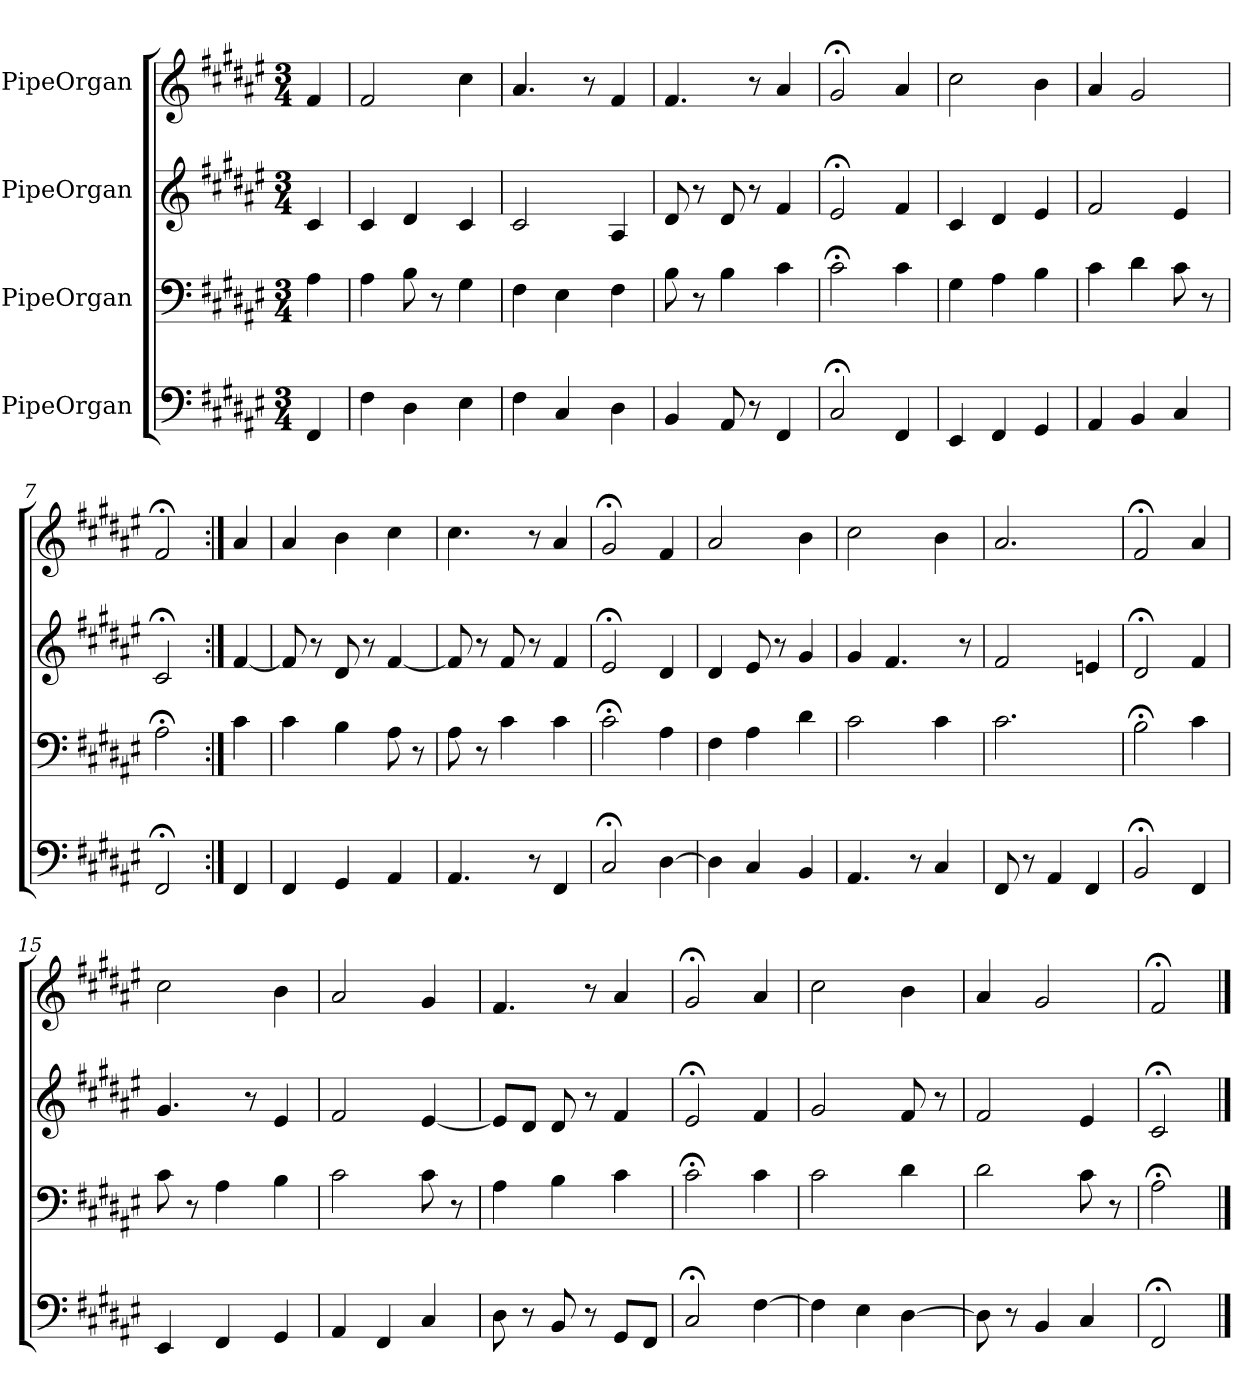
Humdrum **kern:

**kern	**kern	**kern	**kern
*part4	*part3	*part2	*part1
*staff4	*staff3	*staff2	*staff1
*I"PipeOrgan	*I"PipeOrgan	*I"PipeOrgan	*I"PipeOrgan
*clefF4	*clefF4	*clefG2	*clefG2
*k[f#c#g#d#a#e#]	*k[f#c#g#d#a#e#]	*k[f#c#g#d#a#e#]	*k[f#c#g#d#a#e#]
*F#:	*F#:	*F#:	*F#:
*M3/4	*M3/4	*M3/4	*M3/4
*MM60	*MM60	*MM60	*MM60
=	=	=	=
4FF#	4A#	4c#	4f#
=1	=1	=1	=1
4F#	4A#	4c#	2f#
4D#	8B	4d#	.
.	8r	.	.
4E#	4G#	4c#	4cc#
=2	=2	=2	=2
4F#	4F#	2c#	4.a#
4C#	4E#	.	.
.	.	.	8r
4D#	4F#	4A#	4f#
=3	=3	=3	=3
4BB	8B	8d#	4.f#
.	8r	8r	.
8AA#	4B	8d#	.
8r	.	8r	8r
4FF#	4c#	4f#	4a#
=4	=4	=4	=4
2C#;<	2c#;<	2e#;<	2g#;<
4FF#	4c#	4f#	4a#
=5	=5	=5	=5
4EE#	4G#	4c#	2cc#
4FF#	4A#	4d#	.
4GG#	4B	4e#	4b
=6	=6	=6	=6
4AA#	4c#	2f#	4a#
4BB	4d#	.	2g#
4C#	8c#	4e#	.
.	8r	.	.
=7	=7	=7	=7
2FF#;<	2A#;<	2c#;<	2f#;<
=:|!	=:|!	=:|!	=:|!
4FF#	4c#	[4f#	4a#
=8	=8	=8	=8
4FF#	4c#	8f#]	4a#
.	.	8r	.
4GG#	4B	8d#	4b
.	.	8r	.
4AA#	8A#	[4f#	4cc#
.	8r	.	.
=9	=9	=9	=9
4.AA#	8A#	8f#]	4.cc#
.	8r	8r	.
.	4c#	8f#	.
8r	.	8r	8r
4FF#	4c#	4f#	4a#
=10	=10	=10	=10
2C#;<	2c#;<	2e#;<	2g#;<
[4D#	4A#	4d#	4f#
=11	=11	=11	=11
4D#]	4F#	4d#	2a#
4C#	4A#	8e#	.
.	.	8r	.
4BB	4d#	4g#	4b
=12	=12	=12	=12
4.AA#	2c#	4g#	2cc#
.	.	4.f#	.
8r	.	.	.
4C#	4c#	.	4b
.	.	8r	.
=13	=13	=13	=13
8FF#	2.c#	2f#	2.a#
8r	.	.	.
4AA#	.	.	.
4FF#	.	4en	.
=14	=14	=14	=14
2BB;<	2B;<	2d#;<	2f#;<
4FF#	4c#	4f#	4a#
=15	=15	=15	=15
4EE#	8c#	4.g#	2cc#
.	8r	.	.
4FF#	4A#	.	.
.	.	8r	.
4GG#	4B	4e#	4b
=16	=16	=16	=16
4AA#	2c#	2f#	2a#
4FF#	.	.	.
4C#	8c#	[4e#	4g#
.	8r	.	.
=17	=17	=17	=17
8D#	4A#	8e#/L]	4.f#
8r	.	8d#/J	.
8BB	4B	8d#	.
8r	.	8r	8r
8GG#/L	4c#	4f#	4a#
8FF#/J	.	.	.
=18	=18	=18	=18
2C#;<	2c#;<	2e#;<	2g#;<
[4F#	4c#	4f#	4a#
=19	=19	=19	=19
4F#]	2c#	2g#	2cc#
4E#	.	.	.
[4D#	4d#	8f#	4b
.	.	8r	.
=20	=20	=20	=20
8D#]	2d#	2f#	4a#
8r	.	.	.
4BB	.	.	2g#
4C#	8c#	4e#	.
.	8r	.	.
=21	=21	=21	=21
2FF#;<	2A#;<	2c#;<	2f#;<
==	==	==	==
*-	*-	*-	*-
